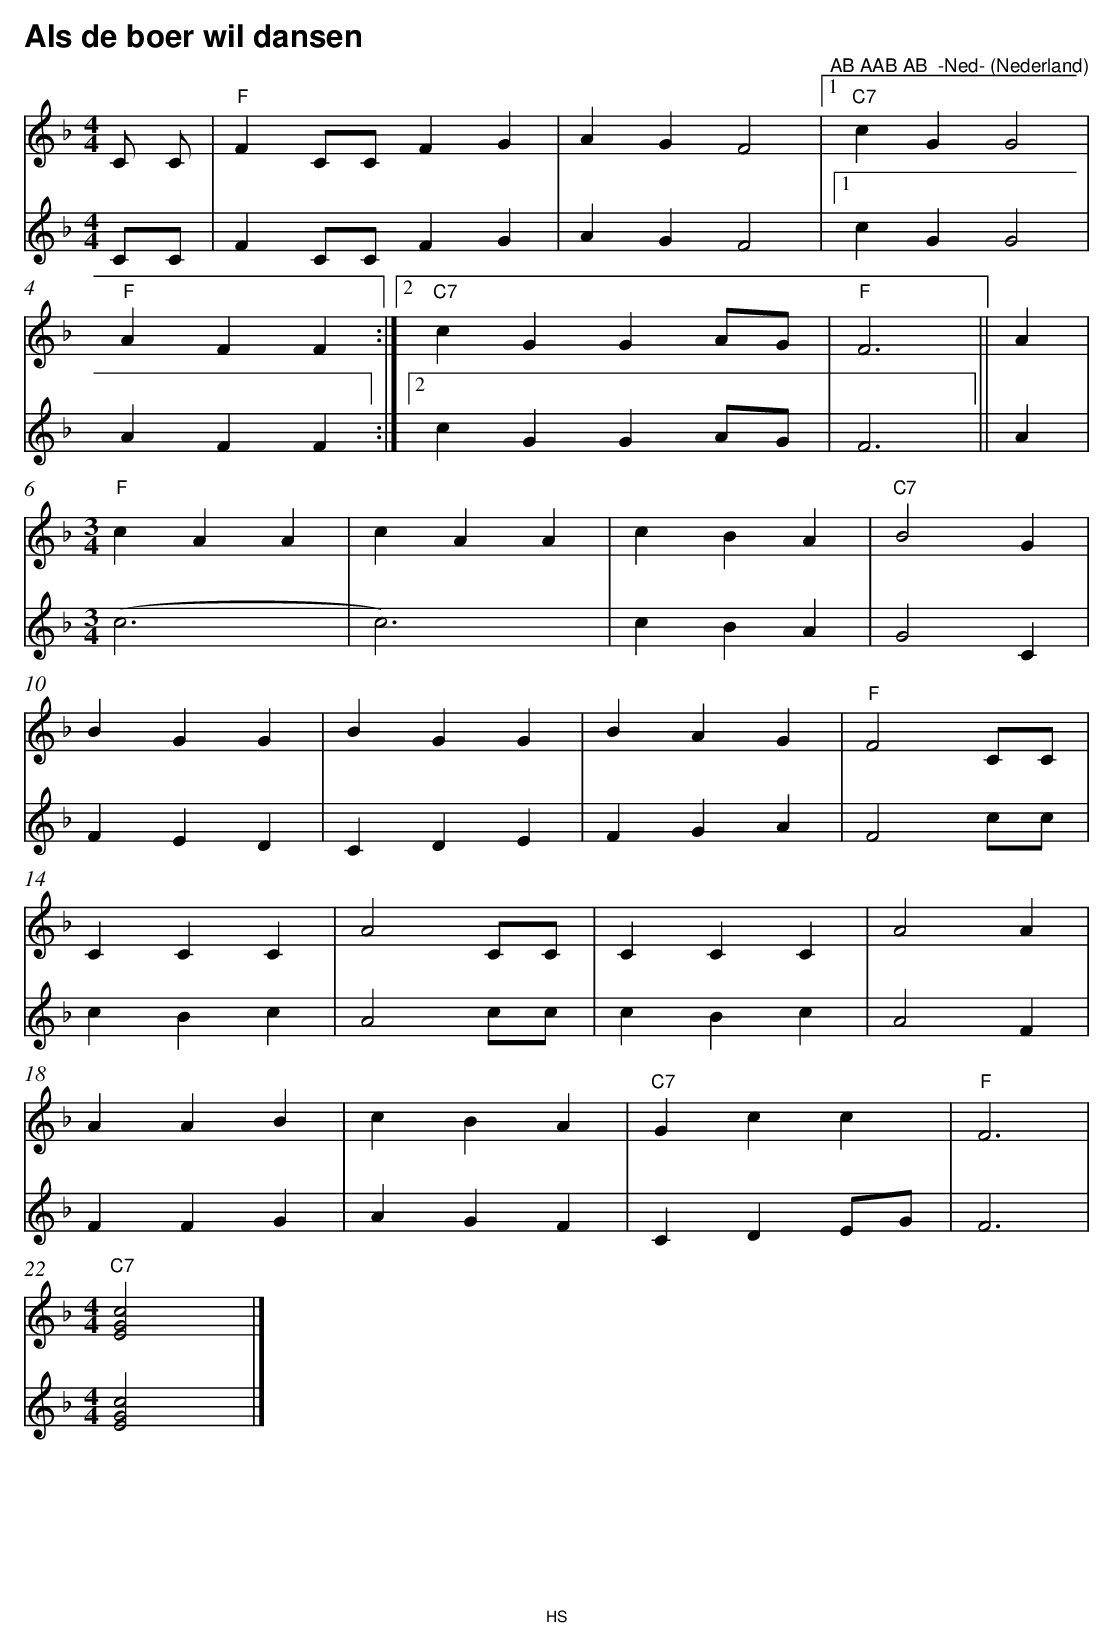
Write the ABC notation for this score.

X:1
T:Als de boer wil dansen
C:AB AAB AB  -Ned-
O:Nederland
M:4/4
L:1/8
Q:1/4=130
K:F
V:1
C C|"F" F2 CC F2 G2 |A2 G2 F4 |1 "C7" c2 G2 G4 |
"F" A2 F2 F2 :|2 "C7" c2 G2 G2 AG |"F" F6 || A2 |
M:3/4
"F" c2 A2 A2 |c2 A2 A2 |c2 B2 A2 |"C7" B4 G2 |
B2 G2 G2 |B2 G2 G2 |B2 A2 G2 |"F" F4 CC |
C2 C2 C2 |A4 CC |C2 C2 C2 |A4 A2 |
A2 A2 B2 |c2 B2 A2 |"C7" G2 c2 c2 |"F" F6 |
M:4/4
"C7" [c4G4 E4]|]
V:2
CC |F2 CC F2 G2 |A2 G2 F4 |1 c2 G2 G4 |
A2 F2 F2 :|2 c2 G2 G2 AG |F6 || A2 |
M:3/4
(c6 |c6) |c2 B2 A2 |G4 C2 |
F2 E2 D2 |C2 D2 E2 |F2 G2 A2 |F4 cc |
c2 B2 c2 |A4 cc |c2 B2 c2 |A4 F2 |
F2 F2 G2 |A2 G2 F2 |C2 D2 EG |F6 |
M:4/4
[c4G4 E4]|]
